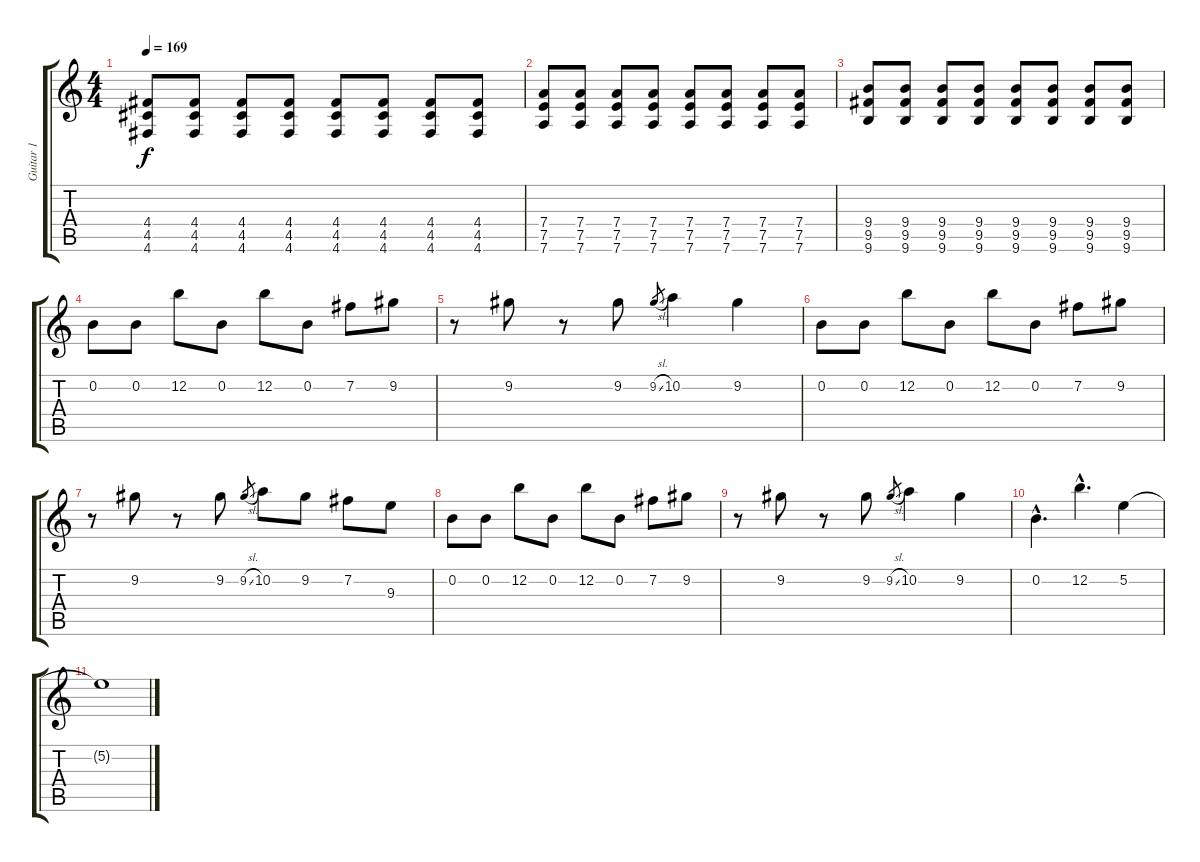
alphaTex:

\track ("Guitar 1" "Guitar 1") {instrument overdrivenguitar}
\staff {score tabs}
\tuning (E4 B3 G3 D3 A2 D2) {hide}
\ts (4 4)
\tempo 169
\clef g2
\ks c
(4.4 4.5 4.6).8{dy f} (4.4 4.5 4.6).8 (4.4 4.5 4.6).8 (4.4 4.5 4.6).8 (4.4 4.5 4.6).8 (4.4 4.5 4.6).8 (4.4 4.5 4.6).8 (4.4 4.5 4.6).8 |
(7.4 7.5 7.6).8 (7.4 7.5 7.6).8 (7.4 7.5 7.6).8 (7.4 7.5 7.6).8 (7.4 7.5 7.6).8 (7.4 7.5 7.6).8 (7.4 7.5 7.6).8 (7.4 7.5 7.6).8 |
(9.4 9.5 9.6).8 (9.4 9.5 9.6).8 (9.4 9.5 9.6).8 (9.4 9.5 9.6).8 (9.4 9.5 9.6).8 (9.4 9.5 9.6).8 (9.4 9.5 9.6).8 (9.4 9.5 9.6).8 |
0.2.8 0.2.8 12.2.8 0.2.8 12.2.8 0.2.8 7.2.8 9.2.8 |
r.8 9.2.8 r.8 9.2.8 9.2{sl}.8{gr} 10.2.4 9.2.4 |
0.2.8 0.2.8 12.2.8 0.2.8 12.2.8 0.2.8 7.2.8 9.2.8 |
r.8 9.2.8 r.8 9.2.8 9.2{sl}.8{gr} 10.2.8 9.2.8 7.2.8 9.3.8 |
0.2.8 0.2.8 12.2.8 0.2.8 12.2.8 0.2.8 7.2.8 9.2.8 |
r.8 9.2.8 r.8 9.2.8 9.2{sl}.8{gr} 10.2.4 9.2.4 |
0.2{hac}.4{d} 12.2{hac}.4{d} 5.2.4 |
5.2{t}.1
